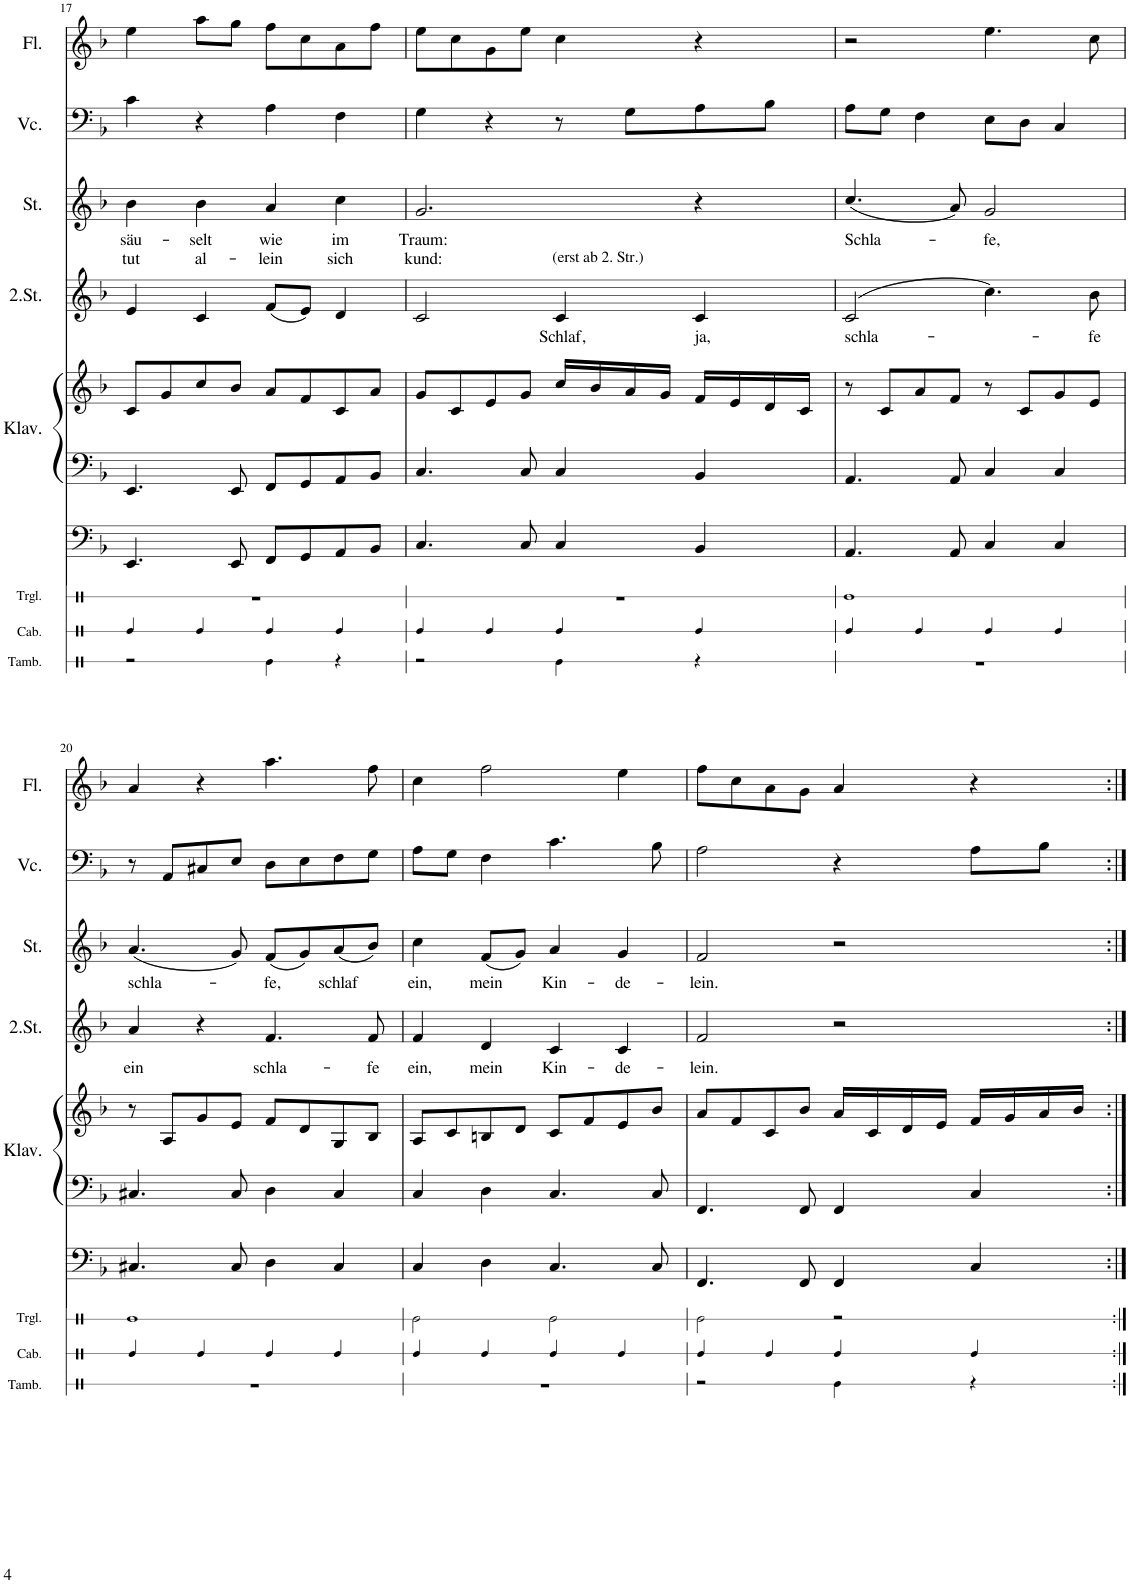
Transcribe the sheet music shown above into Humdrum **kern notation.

**kern	**kern	**kern	**kern	**kern	**kern	**text	**kern	**text	**text	**kern	**kern
*part8	*part7	*part6	*part5	*part5	*part4	*part4	*part3	*part3	*part3	*part2	*part1
*staff9	*staff8	*staff7	*staff6	*staff5	*staff4	*staff4	*staff3	*staff3	*staff3	*staff2	*staff1
*I"Cabasa	*I"Triangel	*I"Basskeyboard	*I"Klavier	*	*I"2. St	*	*I"Stimme	*	*	*I"Violoncello	*I"Flöte
*I'Cab.	*I'Trgl.	*	*I'Klav.	*	*I'2.St.	*	*I'St.	*	*	*I'Vc.	*I'Fl.
!!LO:PB:g=z
*clefX	*clefX	*clefF4	*clefF4	*clefG2	*clefG2	*	*clefG2	*	*	*clefF4	*clefG2
*	*	*Trd7c12	*	*	*	*	*	*	*	*	*
*k[]	*k[]	*k[b-]	*k[b-]	*k[b-]	*k[b-]	*	*k[b-]	*	*	*k[b-]	*k[b-]
*M4/4	*M4/4	*M4/4	*M4/4	*M4/4	*	*	*M4/4	*	*	*M4/4	*M4/4
=17	=17	=17	=17	=17	=17	=17	=17	=17	=17	=17	=17
!	!	!	!	!	!	!	!	!LO:LY:b	!LO:LY:b	!	!
4Re/	1r	4.EE/	4.EE/	8c/L	4e/	.	4b-\	säu-	tut	4c\	4ee\
.	.	.	.	8g/	.	.	.	.	.	.	.
!	!	!	!	!	!	!	!	!LO:LY:b	!LO:LY:b	!	!
4Re/	.	.	.	8cc/	4c/	.	4b-\	selt	al-	4r	8aa\L
.	.	8EE/	8EE/	8b-/J	.	.	.	.	.	.	8gg\J
!	!	!	!	!	!	!	!	!LO:LY:b	!LO:LY:b	!	!
4Re/	.	8FF/L	8FF/L	8a/L	(8f/L	.	4a/	wie	-lein	4A\	8ff\L
.	.	8GG/	8GG/	8f/	8e/J)	.	.	.	.	.	8cc\
!	!	!	!	!	!	!	!	!LO:LY:b	!LO:LY:b	!	!
4Re/	.	8AA/	8AA/	8c/	4d/	.	4cc\	im	sich	4F\	8a\
.	.	8BB-/J	8BB-/J	8a/J	.	.	.	.	.	.	8ff\J
=18	=18	=18	=18	=18	=18	=18	=18	=18	=18	=18	=18
!	!	!	!	!	!	!	!	!LO:LY:b	!LO:LY:b	!	!
4Re/	1r	4.C/	4.C/	8g/L	2c/	.	2.g/	Traum:	kund:	4G\	8ee\L
.	.	.	.	8c/	.	.	.	.	.	.	8cc\
4Re/	.	.	.	8e/	.	.	.	.	.	4r	8g\
.	.	8C/	8C/	8g/J	.	.	.	.	.	.	8ee\J
!	!	!	!	!	!LO:TX:a:t=(erst ab 2. Str.)	!	!	!	!	!	!
!	!	!	!	!	!	!LO:LY:b	!	!	!	!	!
4Re/	.	4C/	4C/	16cc/LL	4c/	Schlaf,	.	.	.	8r	4cc\
.	.	.	.	16b-/	.	.	.	.	.	.	.
.	.	.	.	16a/	.	.	.	.	.	8G\L	.
.	.	.	.	16g/JJ	.	.	.	.	.	.	.
!	!	!	!	!	!	!LO:LY:b	!	!	!	!	!
4Re/	.	4BB-/	4BB-/	16f/LL	4c/	ja,	4r	.	.	8A\	4r
.	.	.	.	16e/	.	.	.	.	.	.	.
.	.	.	.	16d/	.	.	.	.	.	8B-\J	.
.	.	.	.	16c/JJ	.	.	.	.	.	.	.
=19	=19	=19	=19	=19	=19	=19	=19	=19	=19	=19	=19
!	!	!	!	!	!	!LO:LY:b	!	!LO:LY:b	!	!	!
4Re/	1Re	4.AA/	4.AA/	8r	(2c/	schla-	(4.cc/	Schla-	.	8A\L	2r
.	.	.	.	8c/L	.	.	.	.	.	8G\J	.
4Re/	.	.	.	8a/	.	.	.	.	.	4F\	.
.	.	8AA/	8AA/	8f/J	.	.	8a/)	.	.	.	.
!	!	!	!	!	!	!	!	!LO:LY:b	!	!	!
4Re/	.	4C/	4C/	8r	4.cc\)	.	2g/	fe,	.	8E\L	4.ee\
.	.	.	.	8c/L	.	.	.	.	.	8D\J	.
4Re/	.	4C/	4C/	8g/	.	.	.	.	.	4C/	.
!	!	!	!	!	!	!LO:LY:b	!	!	!	!	!
.	.	.	.	8e/J	8b-\	-fe	.	.	.	.	8cc\
!!LO:LB:g=z
=20	=20	=20	=20	=20	=20	=20	=20	=20	=20	=20	=20
!	!	!	!	!	!	!LO:LY:b	!	!LO:LY:b	!	!	!
4Re/	1Re	4.C#X/	4.C#X/	8r	4a/	ein	(4.a/	schla-	.	8r	4a/
.	.	.	.	8A/L	.	.	.	.	.	8AA/L	.
4Re/	.	.	.	8g/	4r	.	.	.	.	8C#X/	4r
.	.	8C#/	8C#/	8e/J	.	.	8g/)	.	.	8E/J	.
!	!	!	!	!	!	!LO:LY:b	!	!LO:LY:b	!	!	!
4Re/	.	4D\	4D\	8f/L	4.f/	schla-	(8f/L	fe,	.	8D\L	4.aa\
.	.	.	.	8d/	.	.	8g/)	.	.	8E\	.
!	!	!	!	!	!	!	!	!LO:LY:b	!	!	!
4Re/	.	4C#/	4C#/	8G/	.	.	(8a/	schlaf	.	8F\	.
!	!	!	!	!	!	!LO:LY:b	!	!	!	!	!
.	.	.	.	8B-/J	8f/	-fe	8b-/J)	.	.	8G\J	8ff\
=21	=21	=21	=21	=21	=21	=21	=21	=21	=21	=21	=21
!	!	!	!	!	!	!LO:LY:b	!	!LO:LY:b	!	!	!
4Re/	2Re\	4C/	4C/	8A/L	4f/	ein,	4cc\	ein,	.	8A\L	4cc\
.	.	.	.	8c/	.	.	.	.	.	8G\J	.
!	!	!	!	!	!	!LO:LY:b	!	!LO:LY:b	!	!	!
4Re/	.	4D\	4D\	8Bn/	4d/	mein	(8f/L	mein	.	4F\	2ff\
.	.	.	.	8d/J	.	.	8g/J)	.	.	.	.
!	!	!	!	!	!	!LO:LY:b	!	!LO:LY:b	!	!	!
4Re/	2Re\	4.C/	4.C/	8c/L	4c/	Kin-	4a/	Kin-	.	4.c\	.
.	.	.	.	8f/	.	.	.	.	.	.	.
!	!	!	!	!	!	!LO:LY:b	!	!LO:LY:b	!	!	!
4Re/	.	.	.	8e/	4c/	-de-	4g/	de-	.	.	4ee\
.	.	8C/	8C/	8b-/J	.	.	.	.	.	8B-\	.
=22	=22	=22	=22	=22	=22	=22	=22	=22	=22	=22	=22
!	!	!	!	!	!	!LO:LY:b	!	!LO:LY:b	!	!	!
4Re/	2Re\	4.FF/	4.FF/	8a/L	2f/	-lein.	2f/	lein.	.	2A\	8ff\L
.	.	.	.	8f/	.	.	.	.	.	.	8cc\
4Re/	.	.	.	8c/	.	.	.	.	.	.	8a\
.	.	8FF/	8FF/	8b-/J	.	.	.	.	.	.	8g\J
4Re/	2r	4FF/	4FF/	16a/LL	2r	.	2r	.	.	4r	4a/
.	.	.	.	16c/	.	.	.	.	.	.	.
.	.	.	.	16d/	.	.	.	.	.	.	.
.	.	.	.	16e/JJ	.	.	.	.	.	.	.
4Re/	.	4C/	4C/	16f/LL	.	.	.	.	.	8A\L	4r
.	.	.	.	16g/	.	.	.	.	.	.	.
.	.	.	.	16a/	.	.	.	.	.	8B-\J	.
.	.	.	.	16b-/JJ	.	.	.	.	.	.	.
=:|!	=:|!	=:|!	=:|!	=:|!	=:|!	=:|!	=:|!	=:|!	=:|!	=:|!	=:|!
*-	*-	*-	*-	*-	*-	*-	*-	*-	*-	*-	*-
